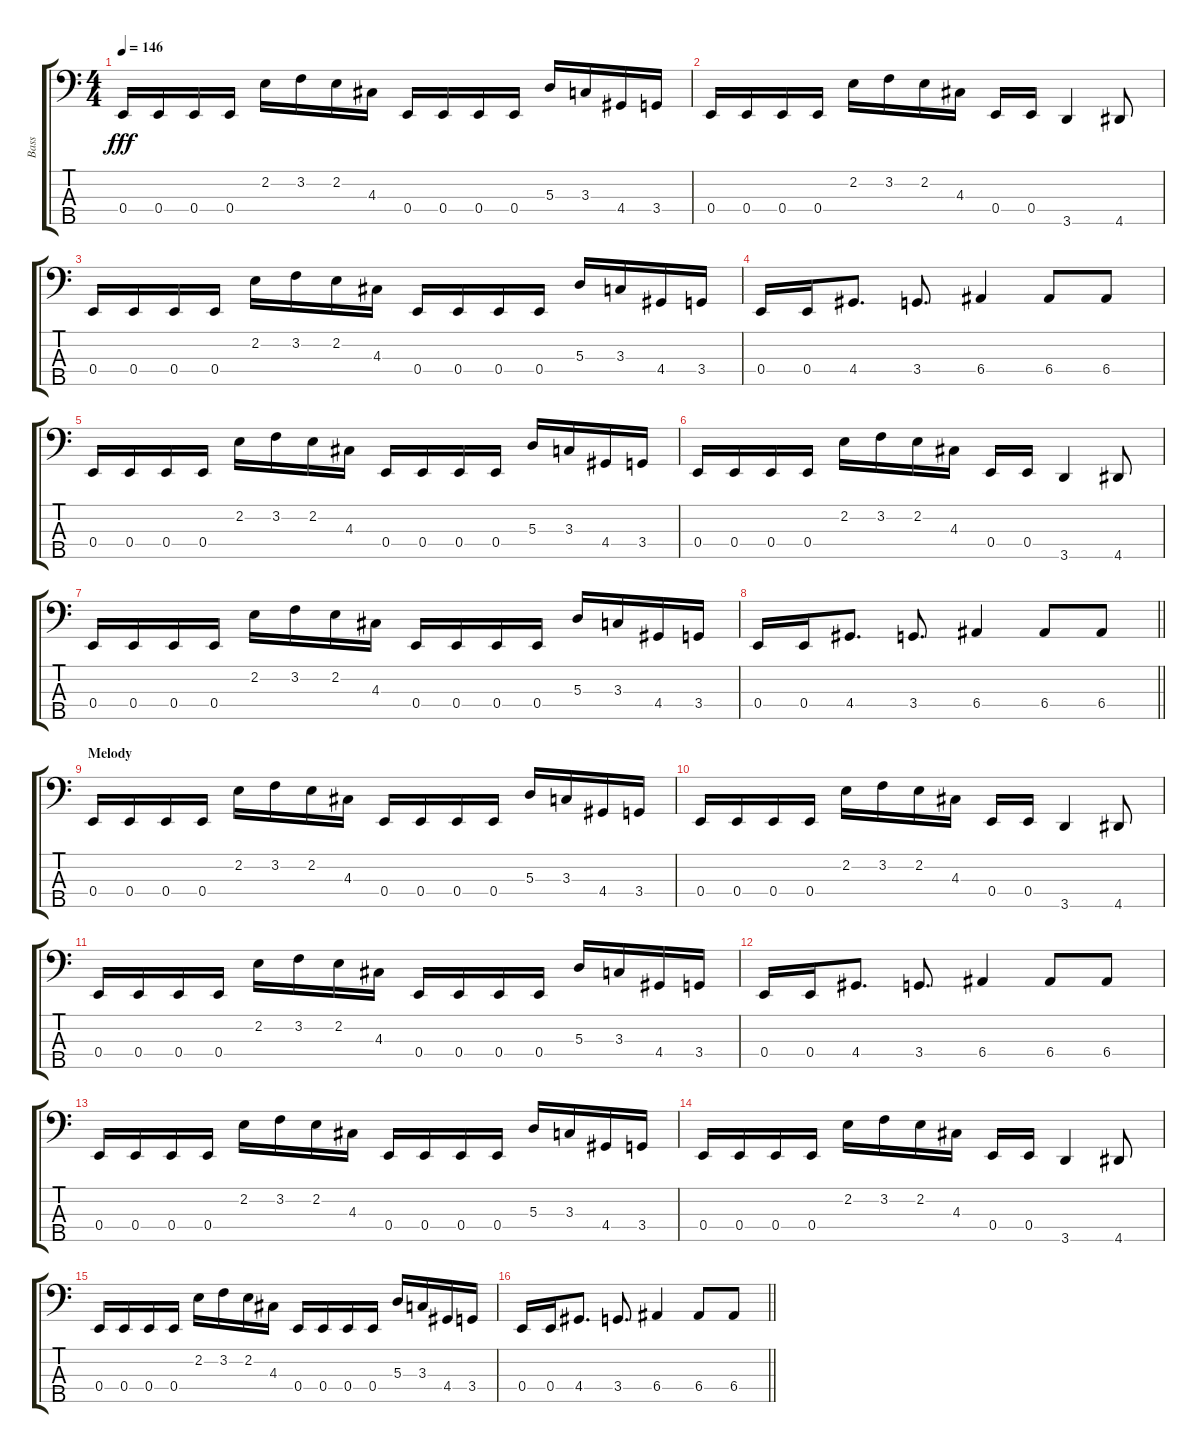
\track ("Bass" "Bass") {instrument electricbassfinger}
\staff {score tabs}
\tuning (G2 D2 A1 E1 B0) {hide}
\ts (4 4)
\tempo 146
\clef f4
\ks c
0.4.16{dy fff instrument electricbassfinger} 0.4.16 0.4.16 0.4.16 2.2.16 3.2.16 2.2.16 4.3.16 0.4.16 0.4.16 0.4.16 0.4.16 5.3.16 3.3.16 4.4.16 3.4.16 |
0.4.16 0.4.16 0.4.16 0.4.16 2.2.16 3.2.16 2.2.16 4.3.16 0.4.16 0.4.16 3.5.4 4.5.8 |
0.4.16 0.4.16 0.4.16 0.4.16 2.2.16 3.2.16 2.2.16 4.3.16 0.4.16 0.4.16 0.4.16 0.4.16 5.3.16 3.3.16 4.4.16 3.4.16 |
0.4.16 0.4.16 4.4.8{d} 3.4.8{d} 6.4.4 6.4.8 6.4.8 |
0.4.16 0.4.16 0.4.16 0.4.16 2.2.16 3.2.16 2.2.16 4.3.16 0.4.16 0.4.16 0.4.16 0.4.16 5.3.16 3.3.16 4.4.16 3.4.16 |
0.4.16 0.4.16 0.4.16 0.4.16 2.2.16 3.2.16 2.2.16 4.3.16 0.4.16 0.4.16 3.5.4 4.5.8 |
0.4.16 0.4.16 0.4.16 0.4.16 2.2.16 3.2.16 2.2.16 4.3.16 0.4.16 0.4.16 0.4.16 0.4.16 5.3.16 3.3.16 4.4.16 3.4.16 |
\barLineRight lightlight
0.4.16 0.4.16 4.4.8{d} 3.4.8{d} 6.4.4 6.4.8 6.4.8 |
\section ("" "Melody")
0.4.16 0.4.16 0.4.16 0.4.16 2.2.16 3.2.16 2.2.16 4.3.16 0.4.16 0.4.16 0.4.16 0.4.16 5.3.16 3.3.16 4.4.16 3.4.16 |
0.4.16 0.4.16 0.4.16 0.4.16 2.2.16 3.2.16 2.2.16 4.3.16 0.4.16 0.4.16 3.5.4 4.5.8 |
0.4.16 0.4.16 0.4.16 0.4.16 2.2.16 3.2.16 2.2.16 4.3.16 0.4.16 0.4.16 0.4.16 0.4.16 5.3.16 3.3.16 4.4.16 3.4.16 |
0.4.16 0.4.16 4.4.8{d} 3.4.8{d} 6.4.4 6.4.8 6.4.8 |
0.4.16 0.4.16 0.4.16 0.4.16 2.2.16 3.2.16 2.2.16 4.3.16 0.4.16 0.4.16 0.4.16 0.4.16 5.3.16 3.3.16 4.4.16 3.4.16 |
0.4.16 0.4.16 0.4.16 0.4.16 2.2.16 3.2.16 2.2.16 4.3.16 0.4.16 0.4.16 3.5.4 4.5.8 |
0.4.16 0.4.16 0.4.16 0.4.16 2.2.16 3.2.16 2.2.16 4.3.16 0.4.16 0.4.16 0.4.16 0.4.16 5.3.16 3.3.16 4.4.16 3.4.16 |
\barLineRight lightlight
0.4.16 0.4.16 4.4.8{d} 3.4.8{d} 6.4.4 6.4.8 6.4.8
